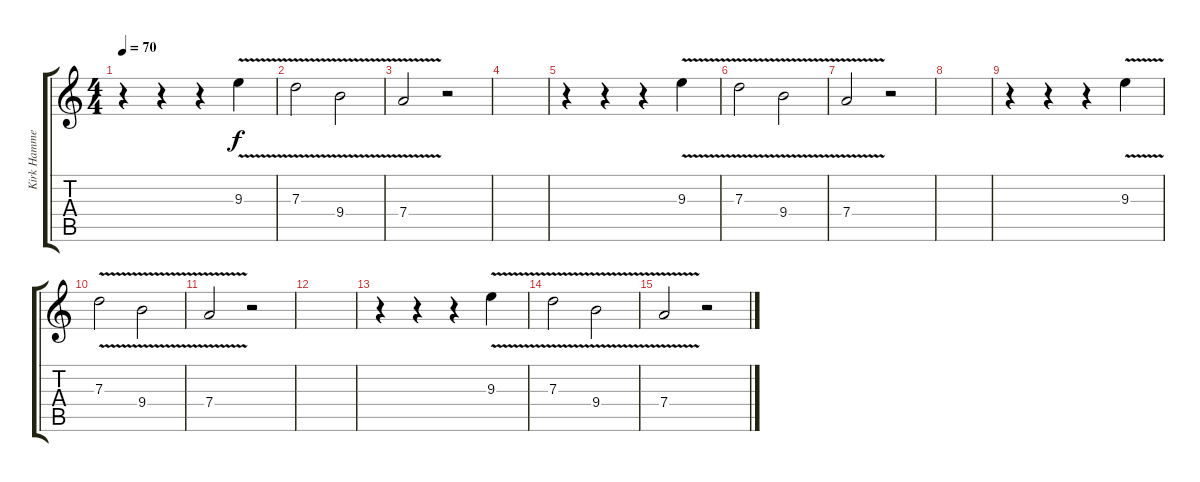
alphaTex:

\track ("Kirk Hammet (Lead Guitar)" "Kirk Hamme") {instrument overdrivenguitar}
\staff {score tabs}
\tuning (E4 B3 G3 D3 A2 E2) {hide}
\ts (4 4)
\tempo 70
\clef g2
\ks c
r.4{dy f} r.4 r.4 9.3{v}.4 |
7.3{v}.2 9.4{v}.2 |
7.4{v}.2 r.2 |
|
r.4 r.4 r.4 9.3{v}.4 |
7.3{v}.2 9.4{v}.2 |
7.4{v}.2 r.2 |
|
r.4 r.4 r.4 9.3{v}.4 |
7.3{v}.2 9.4{v}.2 |
7.4{v}.2 r.2 |
|
r.4 r.4 r.4 9.3{v}.4 |
7.3{v}.2 9.4{v}.2 |
7.4{v}.2 r.2
